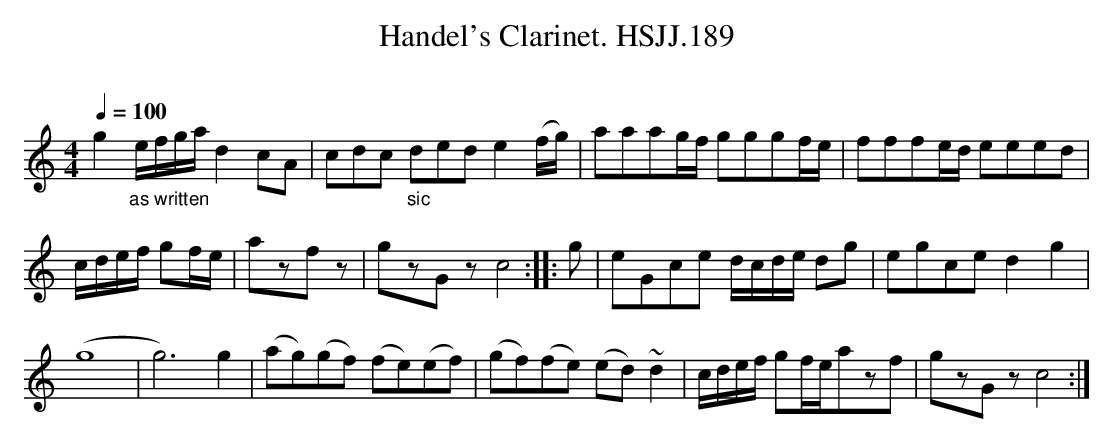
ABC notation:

X:1
T:Handel's Clarinet. HSJJ.189
M:4/4
L:1/8
Q:1/4=100
O:
K:C
g2"_as written"e/f/g/a/d2cA|cdc"_sic" ded e2 (f/g/)|\
aaag/f/ gggf/e/|fffe/d/ eeed|
c/d/e/f/ gf/e/|azfz|gzGzc4:|\
|:g|eGce d/c/d/e/ dg|egced2g2|
(g8|g6)g2|(ag)(gf) (fe)(ef)|(gf)(fe) (ed)~d2|\
c/d/e/f/ gf/e/azf|gzGzc4:|
